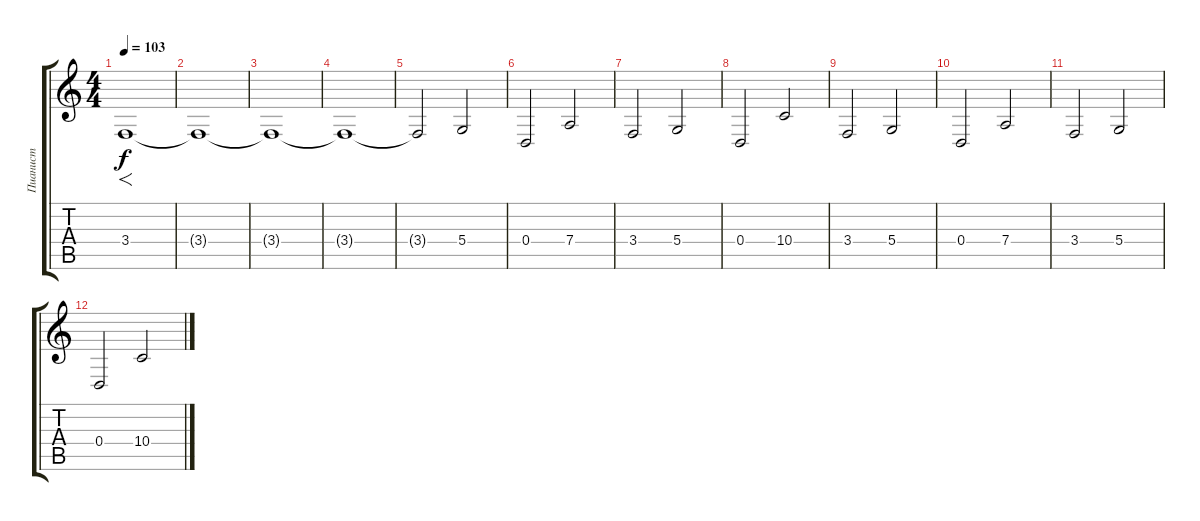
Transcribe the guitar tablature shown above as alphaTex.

\track ("Пианист" "Пианист") {instrument pad2warm}
\staff {score tabs}
\tuning (E4 B3 G3 D3 A2 D2) {hide}
\ts (4 4)
\tempo 103
\clef g2
\ks c
3.4.1{f dy f instrument pad2warm} |
3.4{t}.1 |
3.4{t}.1 |
3.4{t}.1 |
3.4{t}.2 5.4.2 |
0.4.2 7.4.2 |
3.4.2 5.4.2 |
0.4.2 10.4.2 |
3.4.2 5.4.2 |
0.4.2 7.4.2 |
3.4.2 5.4.2 |
0.4.2 10.4.2
